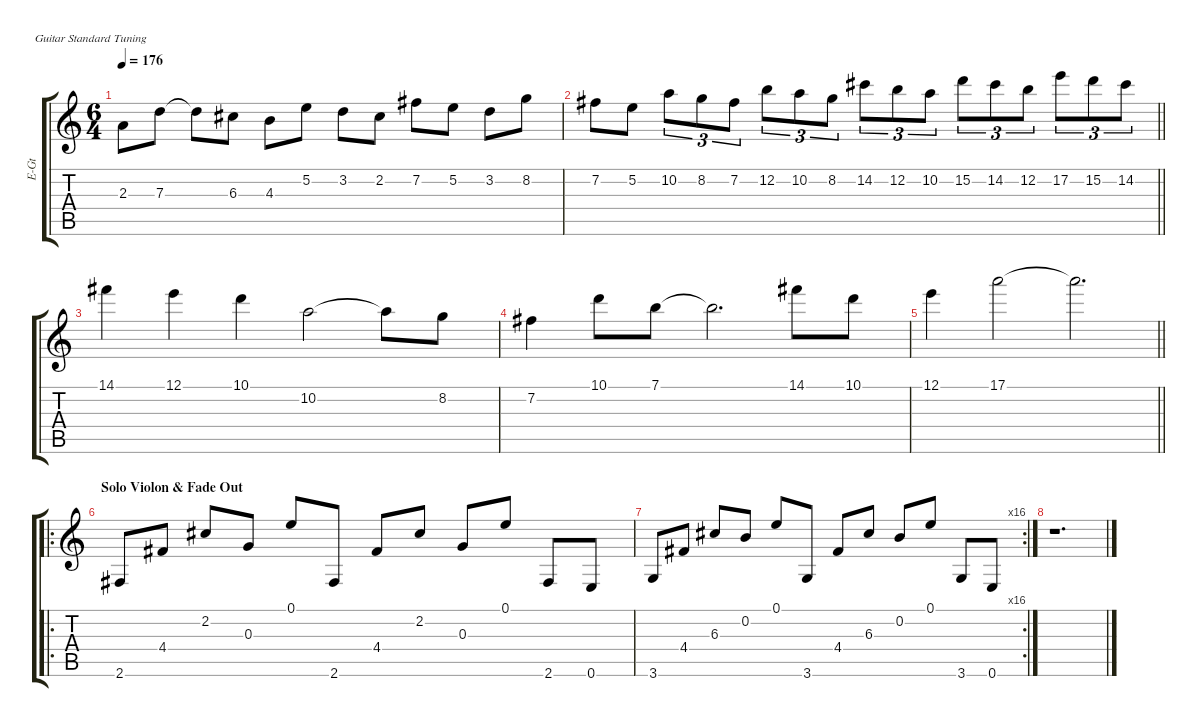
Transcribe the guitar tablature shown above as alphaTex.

\hideDynamics
\bracketExtendMode groupsimilarinstruments
\otherSystemsTrackNameOrientation horizontal
\track ("Guitar" "E-Gt") {defaultSystemsLayout 4 mute instrument overdrivenguitar}
\staff {score tabs}
\tuning (E4 B3 G3 D3 A2 E2)
\ts (6 4)
\tempo 176
\clef g2
\ks c
2.3.8{dy f beam Down} 7.3.8{beam Down} 7.3{t}.8{beam Down} 6.3{acc #}.8{beam Down} 4.3.8{beam Down} 5.2.8{beam Down} 3.2.8{beam Down} 2.2{acc #}.8{beam Down} 7.2{acc #}.8{beam Down} 5.2.8{beam Down} 3.2.8{beam Down} 8.2.8{beam Down} |
\barLineRight lightlight
7.2{acc #}.8{beam Down} 5.2.8{beam Down} 10.2.8{tu (3 2) beam Down} 8.2.8{tu (3 2) beam Down} 7.2{acc #}.8{tu (3 2) beam Down} 12.2.8{tu (3 2) beam Down} 10.2.8{tu (3 2) beam Down} 8.2.8{tu (3 2) beam Down} 14.2{acc #}.8{tu (3 2) beam Down} 12.2.8{tu (3 2) beam Down} 10.2.8{tu (3 2) beam Down} 15.2.8{tu (3 2) beam Down} 14.2{acc #}.8{tu (3 2) beam Down} 12.2.8{tu (3 2) beam Down} 17.2.8{tu (3 2) beam Down} 15.2.8{tu (3 2) beam Down} 14.2{acc #}.8{tu (3 2) beam Down} |
14.1{acc #}.4{beam Down} 12.1.4{beam Down} 10.1.4{beam Down} 10.2.2{beam Down} 10.2{t}.8{beam Down} 8.2.8{beam Down} |
7.2{acc #}.4{beam Down} 10.1.8{beam Down} 7.1.8{beam Down} 7.1{t}.2{d beam Down} 14.1{acc #}.8{beam Down} 10.1.8{beam Down} |
\barLineRight lightlight
12.1.4{beam Down} 17.1.2{beam Down} 17.1{t}.2{d beam Down} |
\ro
\section ("" "Solo Violon & Fade Out")
2.6{acc #}.8{beam Up} 4.4{acc #}.8{beam Up} 2.2{acc #}.8{beam Up} 0.3.8{beam Up} 0.1.8{beam Up} 2.6{acc #}.8{beam Up} 4.4{acc #}.8{beam Up} 2.2{acc #}.8{beam Up} 0.3.8{beam Up} 0.1.8{beam Up} 2.6{acc #}.8{beam Up} 0.6.8{beam Up} |
\rc 16
3.6.8{beam Up} 4.4{acc #}.8{beam Up} 6.3{acc #}.8{beam Up} 0.2.8{beam Up} 0.1.8{beam Up} 3.6.8{beam Up} 4.4{acc #}.8{beam Up} 6.3{acc #}.8{beam Up} 0.2.8{beam Up} 0.1.8{beam Up} 3.6.8{beam Up} 0.6.8{beam Up} |
r.1{d beam Down}
